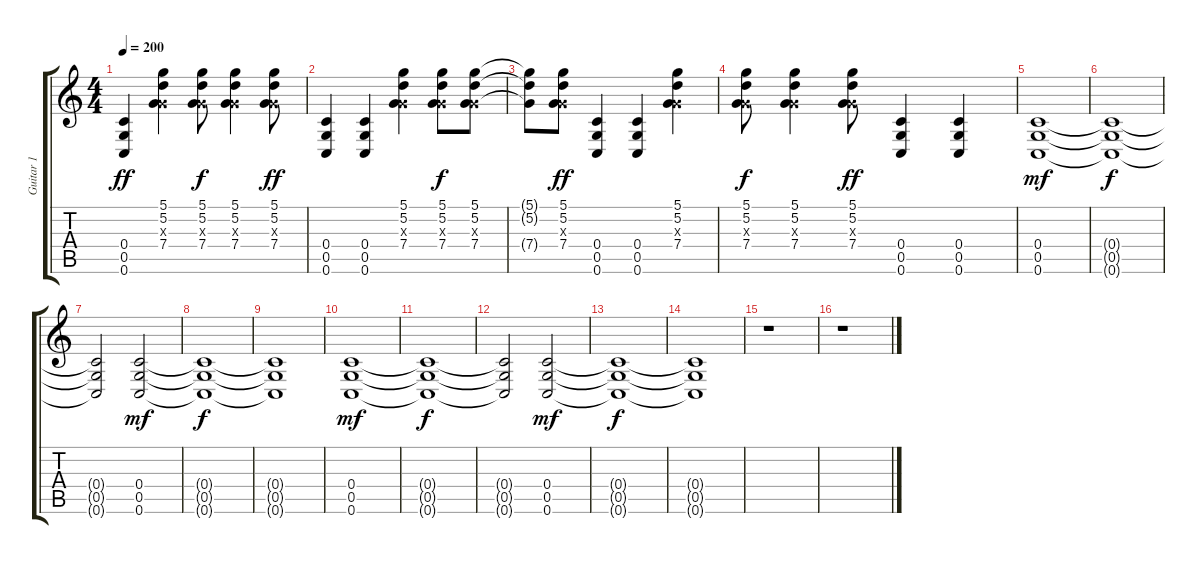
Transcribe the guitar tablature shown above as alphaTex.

\track ("Guitar 1" "Guitar 1") {instrument distortionguitar}
\staff {score tabs}
\tuning (D4 A3 F3 C3 G2 C2) {hide}
\ts (4 4)
\tempo 200
\clef g2
\ks c
(0.4 0.5 0.6).4{dy ff} (5.1 5.2 2.3{x} 7.4).4{instrument distortionguitar} (5.1 5.2 2.3{x} 7.4).8{dy f} (5.1 5.2 2.3{x} 7.4).4 (5.1 5.2 2.3{x} 7.4).8{dy ff} |
(0.4 0.5 0.6).4{instrument electricguitarmuted} (0.4 0.5 0.6).4 (5.1 5.2 2.3{x} 7.4).4{instrument distortionguitar} (5.1 5.2 2.3{x} 7.4).8{dy f} (5.1 5.2 2.3{x} 7.4).8 |
(5.1{t} 5.2{t} 7.4{t}).8 (5.1 5.2 2.3{x} 7.4).8{dy ff} (0.4 0.5 0.6).4{instrument electricguitarmuted} (0.4 0.5 0.6).4 (5.1 5.2 2.3{x} 7.4).4{instrument distortionguitar} |
(5.1 5.2 2.3{x} 7.4).8{dy f} (5.1 5.2 2.3{x} 7.4).4 (5.1 5.2 2.3{x} 7.4).8{dy ff} (0.4 0.5 0.6).4{instrument electricguitarmuted} (0.4 0.5 0.6).4 |
(0.4 0.5 0.6).1{dy mf instrument distortionguitar} |
(0.4{t} 0.5{t} 0.6{t}).1{dy f} |
(0.4{t} 0.5{t} 0.6{t}).2 (0.4 0.5 0.6).2{dy mf} |
(0.4{t} 0.5{t} 0.6{t}).1{dy f} |
(0.4{t} 0.5{t} 0.6{t}).1 |
(0.4 0.5 0.6).1{dy mf} |
(0.4{t} 0.5{t} 0.6{t}).1{dy f} |
(0.4{t} 0.5{t} 0.6{t}).2 (0.4 0.5 0.6).2{dy mf} |
(0.4{t} 0.5{t} 0.6{t}).1{dy f} |
(0.4{t} 0.5{t} 0.6{t}).1 |
r.1 |
r.1
